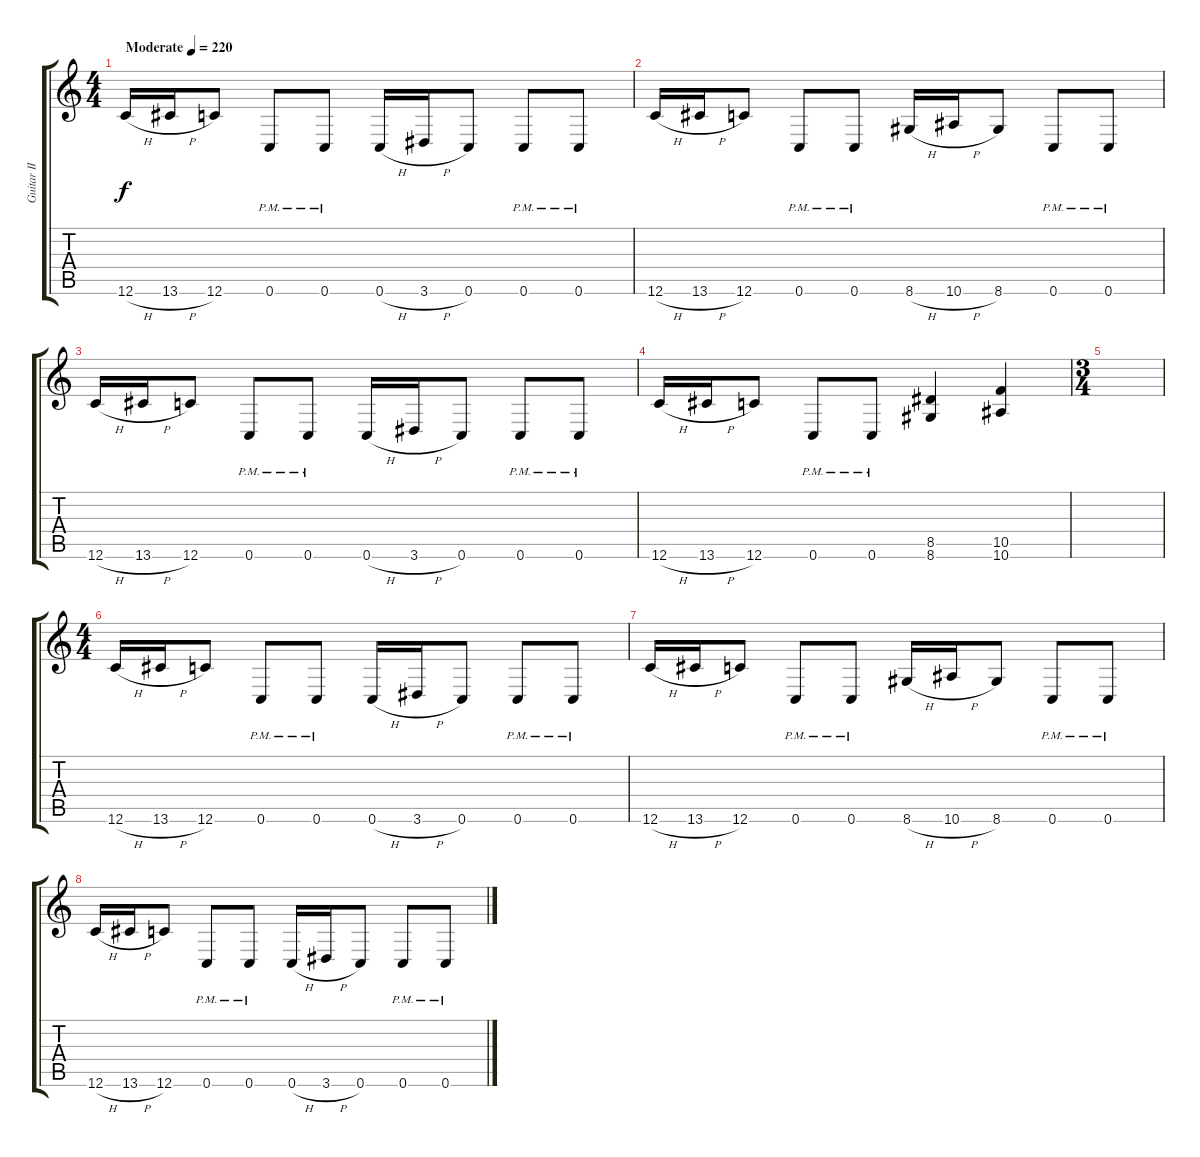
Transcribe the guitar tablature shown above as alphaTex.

\track ("Guitar II" "Guitar II") {instrument overdrivenguitar}
\staff {score tabs}
\tuning (D4 A3 F3 C3 G2 C2) {hide}
\ts (4 4)
\tempo (220 "Moderate")
\clef g2
\ks c
12.6{h}.16{dy f instrument overdrivenguitar} 13.6{h}.16 12.6.8 0.6{pm}.8 0.6{pm}.8 0.6{h}.16 3.6{h}.16 0.6.8 0.6{pm}.8 0.6{pm}.8 |
12.6{h}.16 13.6{h}.16 12.6.8 0.6{pm}.8 0.6{pm}.8 8.6{h}.16 10.6{h}.16 8.6.8 0.6{pm}.8 0.6{pm}.8 |
12.6{h}.16 13.6{h}.16 12.6.8 0.6{pm}.8 0.6{pm}.8 0.6{h}.16 3.6{h}.16 0.6.8 0.6{pm}.8 0.6{pm}.8 |
12.6{h}.16 13.6{h}.16 12.6.8 0.6{pm}.8 0.6{pm}.8 (8.5 8.6).4 (10.5 10.6).4 |
\ts (3 4)
|
\ts (4 4)
12.6{h}.16 13.6{h}.16 12.6.8 0.6{pm}.8 0.6{pm}.8 0.6{h}.16 3.6{h}.16 0.6.8 0.6{pm}.8 0.6{pm}.8 |
12.6{h}.16 13.6{h}.16 12.6.8 0.6{pm}.8 0.6{pm}.8 8.6{h}.16 10.6{h}.16 8.6.8 0.6{pm}.8 0.6{pm}.8 |
12.6{h}.16 13.6{h}.16 12.6.8 0.6{pm}.8 0.6{pm}.8 0.6{h}.16 3.6{h}.16 0.6.8 0.6{pm}.8 0.6{pm}.8
